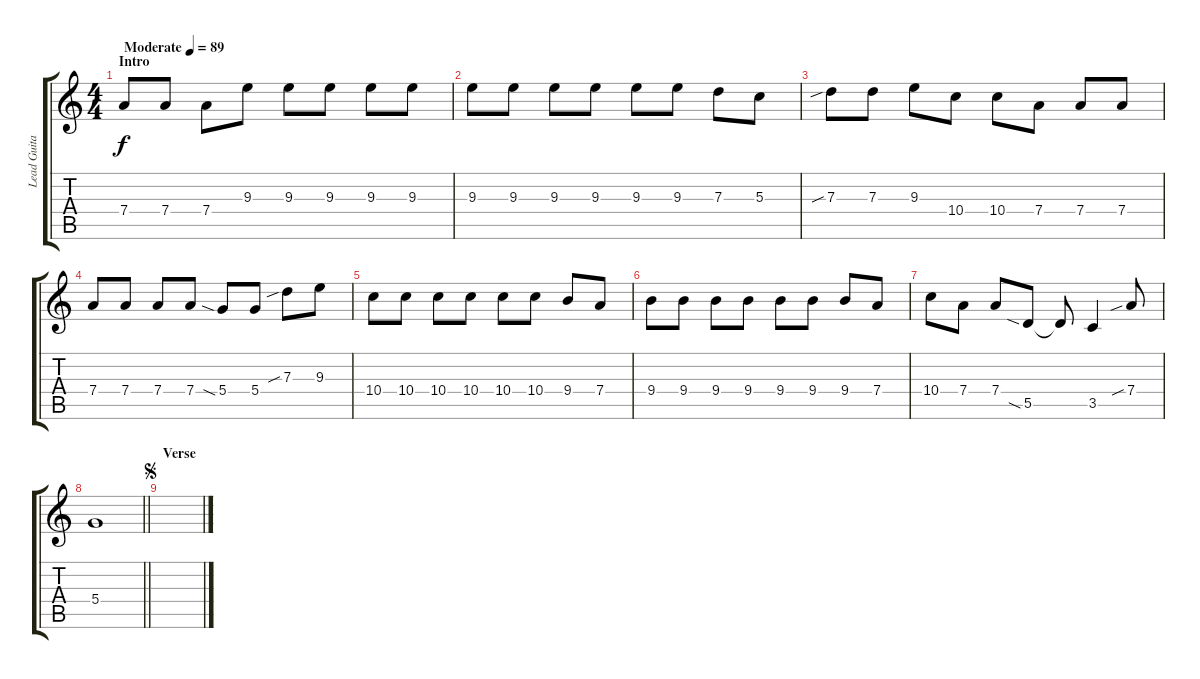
\track ("Lead Guitar (clean)" "Lead Guita") {instrument electricguitarclean}
\staff {score tabs}
\tuning (E4 B3 G3 D3 A2 D2) {hide}
\ts (4 4)
\section ("" "Intro")
\tempo (89 "Moderate")
\clef g2
\ks c
7.4.8{dy f instrument electricguitarclean} 7.4.8 7.4.8 9.3.8 9.3.8 9.3.8 9.3.8 9.3.8 |
9.3.8 9.3.8 9.3.8 9.3.8 9.3.8 9.3.8 7.3.8 5.3.8 |
7.3{sib}.8 7.3.8 9.3.8 10.4.8 10.4.8 7.4.8 7.4.8 7.4.8 |
7.4.8 7.4.8 7.4.8 7.4.8 5.4{sia}.8 5.4.8 7.3{sib}.8 9.3.8 |
10.4.8 10.4.8 10.4.8 10.4.8 10.4.8 10.4.8 9.4.8 7.4.8 |
9.4.8 9.4.8 9.4.8 9.4.8 9.4.8 9.4.8 9.4.8 7.4.8 |
10.4.8 7.4.8 7.4.8 5.5{sia}.8 5.5{t}.8 3.5.4 7.4{sib}.8 |
\barLineRight lightlight
5.4.1 |
\section ("" "Verse")
\jump segno
